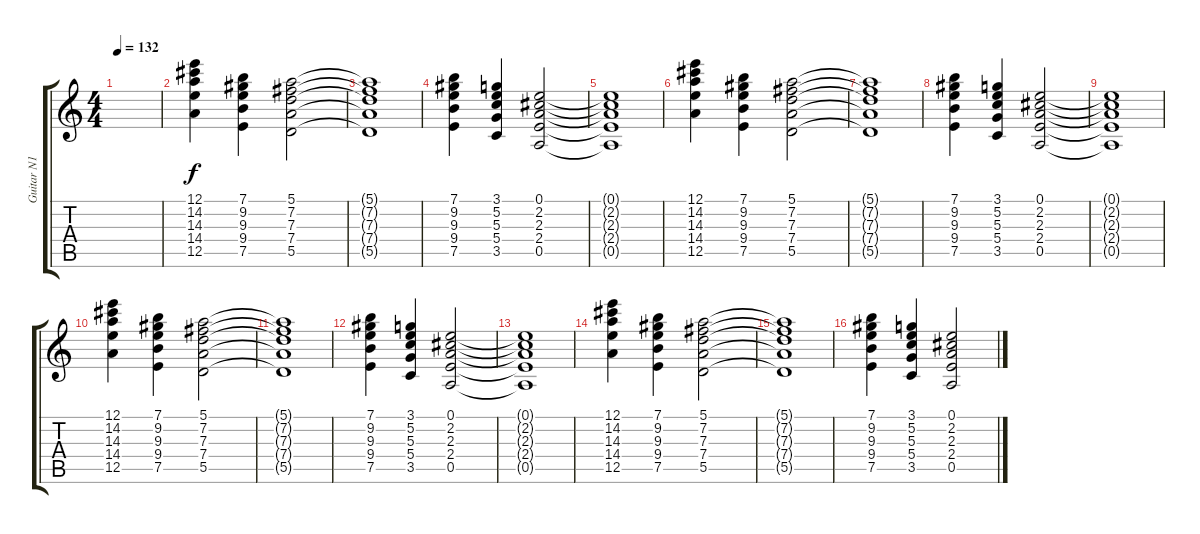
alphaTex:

\track ("Guitar N1" "Guitar N1") {instrument electricguitarjazz}
\staff {score tabs}
\tuning (E4 B3 G3 D3 A2 E2) {hide}
\ts (4 4)
\tempo 132
\clef g2
\ks c
|
(12.1 14.2 14.3 14.4 12.5).4{instrument distortionguitar} (7.1 9.2 9.3 9.4 7.5).4 (5.1 7.2 7.3 7.4 5.5).2 |
(5.1{t} 7.2{t} 7.3{t} 7.4{t} 5.5{t}).1 |
(7.1 9.2 9.3 9.4 7.5).4 (3.1 5.2 5.3 5.4 3.5).4 (0.1 2.2 2.3 2.4 0.5).2 |
(0.1{t} 2.2{t} 2.3{t} 2.4{t} 0.5{t}).1 |
(12.1 14.2 14.3 14.4 12.5).4 (7.1 9.2 9.3 9.4 7.5).4 (5.1 7.2 7.3 7.4 5.5).2 |
(5.1{t} 7.2{t} 7.3{t} 7.4{t} 5.5{t}).1 |
(7.1 9.2 9.3 9.4 7.5).4 (3.1 5.2 5.3 5.4 3.5).4 (0.1 2.2 2.3 2.4 0.5).2 |
(0.1{t} 2.2{t} 2.3{t} 2.4{t} 0.5{t}).1 |
(12.1 14.2 14.3 14.4 12.5).4{instrument distortionguitar} (7.1 9.2 9.3 9.4 7.5).4 (5.1 7.2 7.3 7.4 5.5).2 |
(5.1{t} 7.2{t} 7.3{t} 7.4{t} 5.5{t}).1 |
(7.1 9.2 9.3 9.4 7.5).4 (3.1 5.2 5.3 5.4 3.5).4 (0.1 2.2 2.3 2.4 0.5).2 |
(0.1{t} 2.2{t} 2.3{t} 2.4{t} 0.5{t}).1 |
(12.1 14.2 14.3 14.4 12.5).4 (7.1 9.2 9.3 9.4 7.5).4 (5.1 7.2 7.3 7.4 5.5).2 |
(5.1{t} 7.2{t} 7.3{t} 7.4{t} 5.5{t}).1 |
(7.1 9.2 9.3 9.4 7.5).4 (3.1 5.2 5.3 5.4 3.5).4 (0.1 2.2 2.3 2.4 0.5).2
